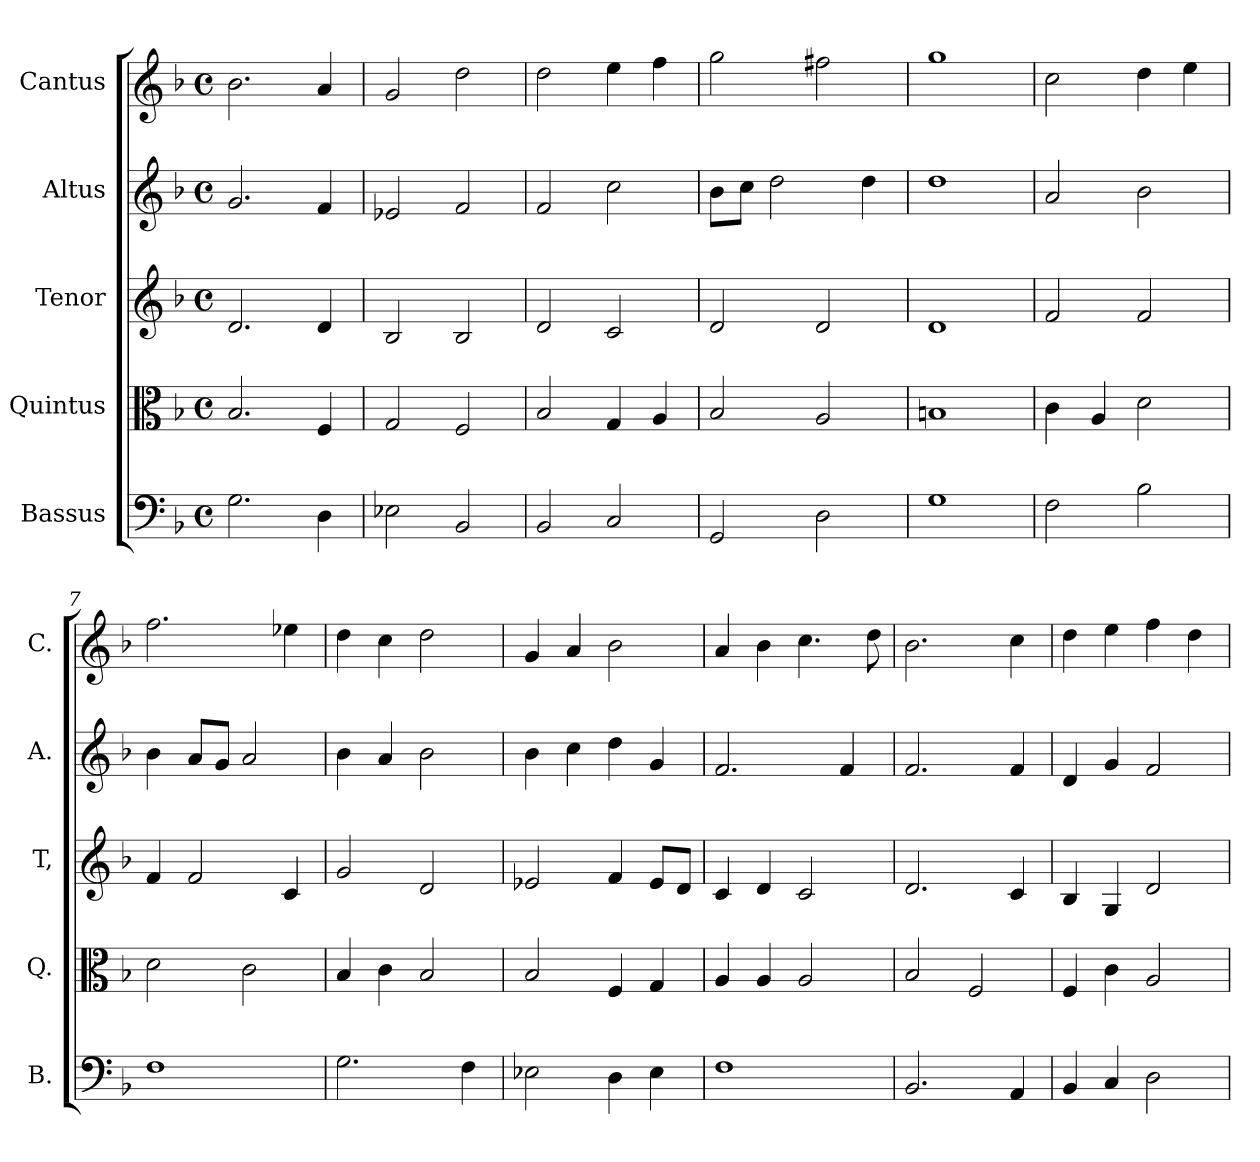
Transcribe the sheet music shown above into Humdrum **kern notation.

**kern	**kern	**kern	**kern	**kern
*part5	*part4	*part3	*part2	*part1
*staff5	*staff4	*staff3	*staff2	*staff1
*I"Bassus	*I"Quintus	*I"Tenor	*I"Altus	*I"Cantus
*I'B.	*I'Q.	*I'T,	*I'A.	*I'C.
*clefF4	*clefC3	*clefG2	*clefG2	*clefG2
*k[b-]	*k[b-]	*k[b-]	*k[b-]	*k[b-]
*F:	*F:	*F:	*F:	*F:
*M4/4	*M4/4	*M4/4	*M4/4	*M4/4
*met(c)	*met(c)	*met(c)	*met(c)	*met(c)
=1	=1	=1	=1	=1
2.G\	2.B-/	2.d/	2.g/	2.b-\
4D\	4F/	4d/	4f/	4a/
=2	=2	=2	=2	=2
2E-X\	2G/	2B-/	2e-X/	2g/
2BB-/	2F/	2B-/	2f/	2dd\
=3	=3	=3	=3	=3
2BB-/	2B-/	2d/	2f/	2dd\
2C/	4G/	2c/	2cc\	4ee\
.	4A/	.	.	4ff\
=4	=4	=4	=4	=4
2GG/	2B-/	2d/	8b-\L	2gg\
.	.	.	8cc\J	.
.	.	.	2dd\	.
2D\	2A/	2d/	.	2ff#X\
.	.	.	4dd\	.
!!LO:LB:g=z
=5	=5	=5	=5	=5
1G	1Bn	1d	1dd	1gg
=6	=6	=6	=6	=6
2F\	4c\	2f/	2a/	2cc\
.	4A/	.	.	.
2B-\	2d\	2f/	2b-\	4dd\
.	.	.	.	4ee\
=7	=7	=7	=7	=7
1F	2d\	4f/	4b-\	2.ff\
.	.	2f/	8a/L	.
.	.	.	8g/J	.
.	2c\	.	2a/	.
.	.	4c/	.	4ee-X\
=8	=8	=8	=8	=8
2.G\	4B-/	2g/	4b-\	4dd\
.	4c\	.	4a/	4cc\
.	2B-/	2d/	2b-\	2dd\
4F\	.	.	.	.
=9	=9	=9	=9	=9
2E-X\	2B-/	2e-X/	4b-\	4g/
.	.	.	4cc\	4a/
4D\	4F/	4f/	4dd\	2b-\
4E-\	4G/	8e-/L	4g/	.
.	.	8d/J	.	.
=10	=10	=10	=10	=10
1F	4A/	4c/	2.f/	4a/
.	4A/	4d/	.	4b-\
.	2A/	2c/	.	4.cc\
.	.	.	4f/	.
.	.	.	.	8dd\
=11	=11	=11	=11	=11
2.BB-/	2B-/	2.d/	2.f/	2.b-\
.	2F/	.	.	.
4AA/	.	4c/	4f/	4cc\
=12	=12	=12	=12	=12
4BB-/	4F/	4B-/	4d/	4dd\
4C/	4c\	4G/	4g/	4ee\
2D\	2A/	2d/	2f/	4ff\
.	.	.	.	4dd\
=	=	=	=	=
*-	*-	*-	*-	*-
